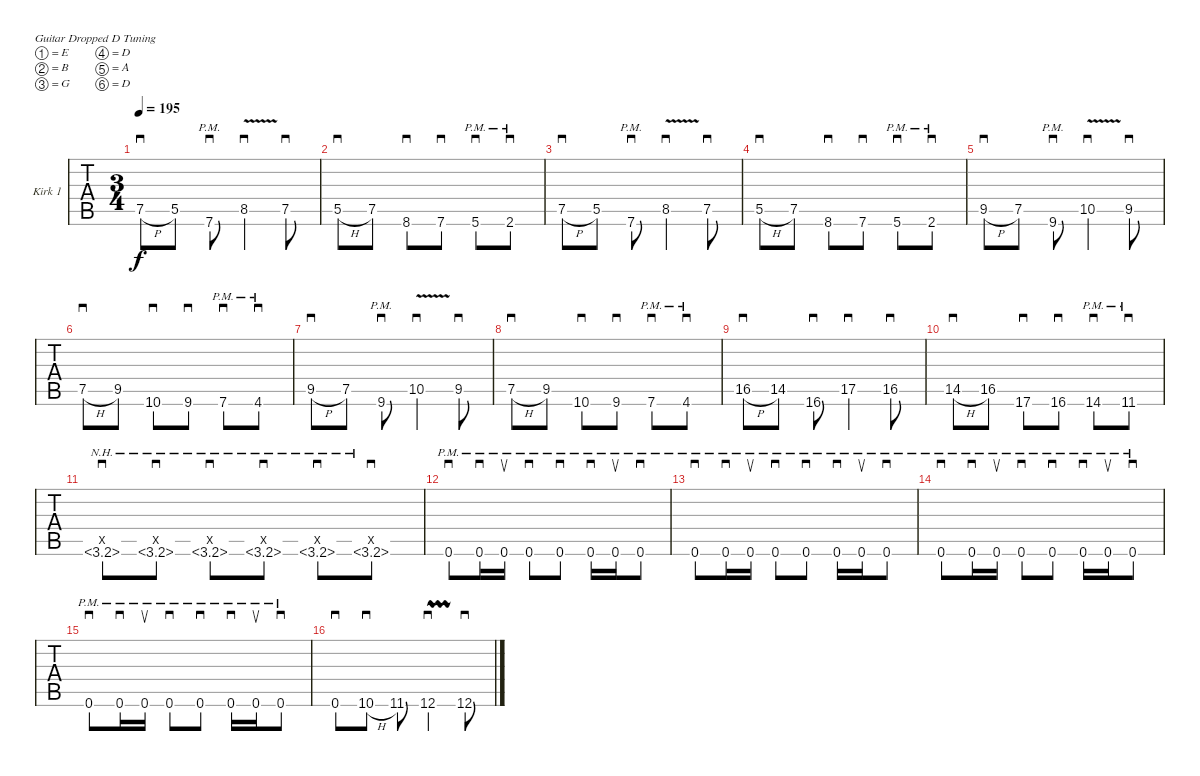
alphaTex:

\bracketExtendMode groupsimilarinstruments
\firstSystemTrackNameOrientation horizontal
\otherSystemsTrackNameOrientation horizontal
\track ("Guitar 2" "Kirk 1") {instrument overdrivenguitar}
\staff {tabs}
\tuning (E4 B3 G3 D3 A2 D2)
\ts (3 4)
\tempo 195
\clef g2
\ks c
7.5{h}.8{sd dy f} 5.5.8 7.6{pm}.8{sd} 8.5{v}.4{sd} 7.5.8{sd} |
5.5{h}.8{sd} 7.5.8 8.6.8{sd} 7.6.8{sd} 5.6{pm}.8{sd} 2.6{pm}.8{sd} |
7.5{h}.8{sd} 5.5.8 7.6{pm}.8{sd} 8.5{v}.4{sd} 7.5.8{sd} |
5.5{h}.8{sd} 7.5.8 8.6.8{sd} 7.6.8{sd} 5.6{pm}.8{sd} 2.6{pm}.8{sd} |
9.5{h}.8{sd} 7.5.8 9.6{pm}.8{sd} 10.5{v}.4{sd} 9.5.8{sd} |
7.5{h}.8{sd} 9.5.8 10.6.8{sd} 9.6.8{sd} 7.6{pm}.8{sd} 4.6{pm}.8{sd} |
9.5{h}.8{sd} 7.5.8 9.6{pm}.8{sd} 10.5{v}.4{sd} 9.5.8{sd} |
7.5{h}.8{sd} 9.5.8 10.6.8{sd} 9.6.8{sd} 7.6{pm}.8{sd} 4.6{pm}.8{sd} |
16.5{h}.8{sd} 14.5.8 16.6.8{sd} 17.5.4{sd} 16.5.8{sd} |
14.5{h}.8{sd} 16.5.8 17.6.8{sd} 16.6.8{sd} 14.6{pm}.8{sd} 11.6{pm}.8{sd} |
(3.5{st x} 3.6{nh st}).8{sd} (3.5{st x} 3.6{nh st}).8{sd} (3.5{st x} 3.6{nh st}).8{sd} (3.5{st x} 3.6{nh st}).8{sd} (3.5{st x} 3.6{nh st}).8{sd} (3.5{st x} 3.6{nh st}).8{sd} |
0.6{pm}.8{sd} 0.6{pm}.16{sd} 0.6{pm}.16{su} 0.6{pm}.8{sd} 0.6{pm}.8{sd} 0.6{pm}.16{sd} 0.6{pm}.16{su} 0.6{pm}.8{sd} |
0.6{pm}.8{sd} 0.6{pm}.16{sd} 0.6{pm}.16{su} 0.6{pm}.8{sd} 0.6{pm}.8{sd} 0.6{pm}.16{sd} 0.6{pm}.16{su} 0.6{pm}.8{sd} |
0.6{pm}.8{sd} 0.6{pm}.16{sd} 0.6{pm}.16{su} 0.6{pm}.8{sd} 0.6{pm}.8{sd} 0.6{pm}.16{sd} 0.6{pm}.16{su} 0.6{pm}.8{sd} |
0.6{pm}.8{sd} 0.6{pm}.16{sd} 0.6{pm}.16{su} 0.6{pm}.8{sd} 0.6{pm}.8{sd} 0.6{pm}.16{sd} 0.6{pm}.16{su} 0.6{pm}.8{sd} |
0.6.8{sd} 10.6{h}.8{sd} 11.6.8 12.6{vw}.4{sd} 12.6.8{sd}
